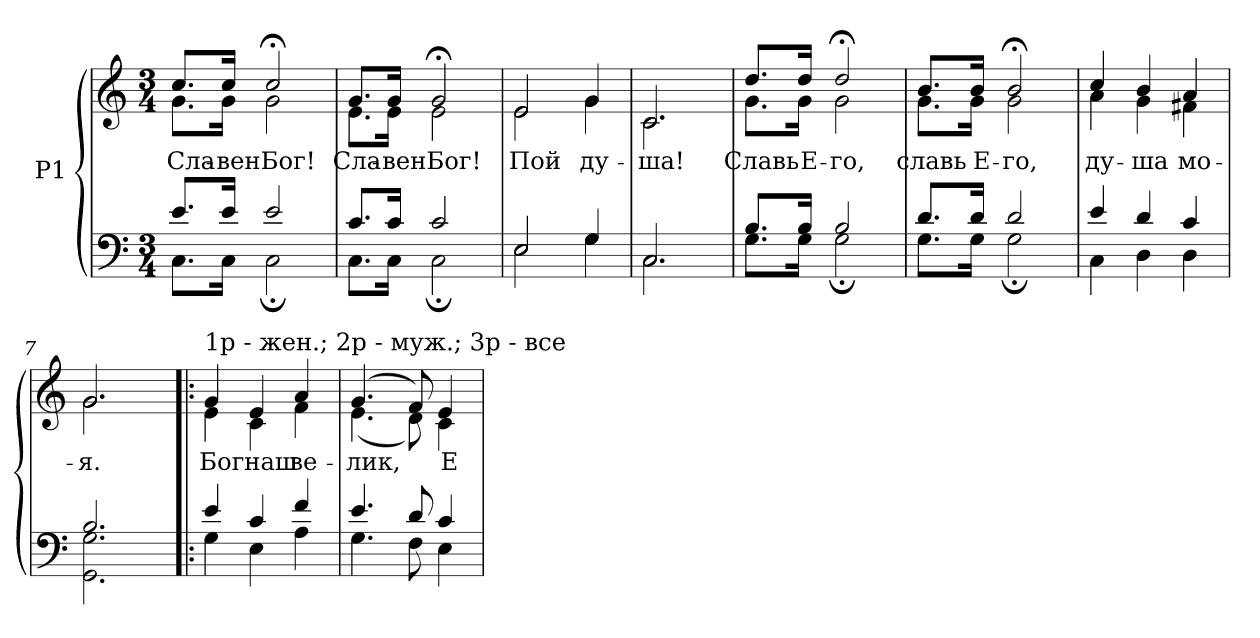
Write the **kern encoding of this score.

**kern	**kern	**text
*part1	*part1	*part1
*staff2	*staff1	*staff1
*I"P1	*	*
!!LO:PB:g=z
*clefF4	*clefG2	*
*k[]	*k[]	*
*C:	*C:	*
*M3/4	*M3/4	*
=	=	=
*^	*	*
!	!	!	!LO:LY:b:color=#000000
*	*	*^	*
8.ei/L	8.Ci\L	8.cci/L	8.gi\L	Сла-
!	!	!	!	!LO:LY:b:color=#000000
16ei/Jk	16Ci\Jk	16cci/Jk	16gi\Jk	-вен
!	!	!	!	!LO:LY:b:color=#000000
2ei/	2C;i\	2cc;i/	2gi\	Бог!
=1	=1	=1	=1	=1
!	!	!	!	!LO:LY:b:color=#000000
8.ci/L	8.Ci\L	8.gi/L	8.ei\L	Сла-
!	!	!	!	!LO:LY:b:color=#000000
16ci/Jk	16Ci\Jk	16gi/Jk	16ei\Jk	-вен
!	!	!	!	!LO:LY:b:color=#000000
2ci/	2C;i\	2g;i/	2ei\	Бог!
=2	=2	=2	=2	=2
!	!	!	!	!LO:LY:b:color=#000000
2Ei/	2Ei\	2ei/	2ei\	Пой
!	!	!	!	!LO:LY:b:color=#000000
4Gi/	4Gi\	4gi/	4gi\	ду-
=3	=3	=3	=3	=3
!	!	!	!	!LO:LY:b:color=#000000
2.Ci/	2.Ci\	2.ci/	2.ci\	-ша!
=4	=4	=4	=4	=4
!	!	!	!	!LO:LY:b:color=#000000
8.Bi/L	8.Gi\L	8.ddi/L	8.gi\L	Славь
!	!	!	!	!LO:LY:b:color=#000000
16Bi/Jk	16Gi\Jk	16ddi/Jk	16gi\Jk	Е-
!	!	!	!	!LO:LY:b:color=#000000
2Bi/	2G;i\	2dd;i/	2gi\	-го,
=5	=5	=5	=5	=5
!	!	!	!	!LO:LY:b:color=#000000
8.di/L	8.Gi\L	8.bi/L	8.gi\L	славь
!	!	!	!	!LO:LY:b:color=#000000
16di/Jk	16Gi\Jk	16bi/Jk	16gi\Jk	Е-
!	!	!	!	!LO:LY:b:color=#000000
2di/	2G;i\	2b;i/	2gi\	-го,
=6	=6	=6	=6	=6
!	!	!	!	!LO:LY:b:color=#000000
4ei/	4Ci\	4cci/	4ai\	ду-
!	!	!	!	!LO:LY:b:color=#000000
4di/	4Di\	4bi/	4gi\	-ша
!	!	!	!	!LO:LY:b:color=#000000
4ci/	4Di\	4ai/	4f#Xi\	мо-
!!LO:LB:g=z	!!
=7	=7	=7	=7	=7
!	!	!	!	!LO:LY:b:color=#000000
2.Bi/	2.GGi\ 2.Gi	2.gi/	2.gi\	-я.
=8!|:	=8!|:	=8!|:	=8!|:	=8!|:
!	!	!LO:TX:a:t=1р - жен.; 2р - муж.; 3р - все	!	!
!	!	!	!	!LO:LY:b:color=#000000
4ei/	4Gi\	4gi/	4ei\	Бог
!	!	!	!	!LO:LY:b:color=#000000
4ci/	4Ei\	4ei/	4ci\	наш
!	!	!	!	!LO:LY:b:color=#000000
4fi/	4Ai\	4ai/	4fi\	ве-
=9	=9	=9	=9	=9
!	!	!	!	!LO:LY:b:color=#000000
4.ei/	4.Gi\	(4.gi/	(4.ei\	-лик,
8di/	8Fi\	8fi/)	8di\)	.
!	!	!	!	!LO:LY:b:color=#000000
4ci/	4Ei\	4ei/	4ci\	Е-
*v	*v	*	*	*
*	*v	*v	*
=	=	=
*-	*-	*-
